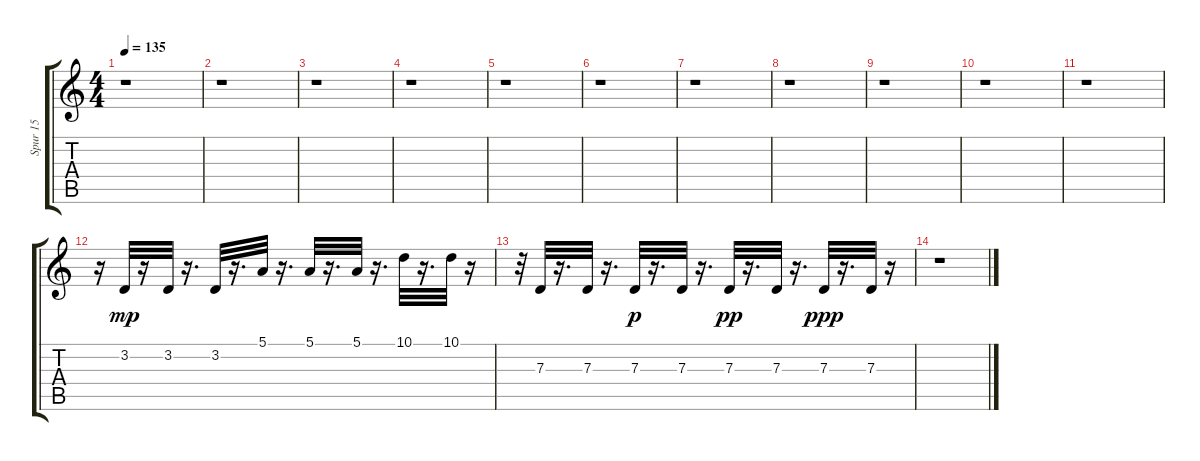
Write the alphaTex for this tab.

\track ("Spur 15" "Spur 15") {instrument brightacousticpiano}
\staff {score tabs}
\tuning (E4 B3 G3 D3 A2 E2) {hide}
\ts (4 4)
\tempo 135
\clef g2
\ks c
r.1{dy mp} |
r.1 |
r.1 |
r.1 |
r.1 |
r.1 |
r.1 |
r.1 |
r.1 |
r.1 |
r.1 |
r.16 3.2.32 r.16 3.2.32 r.16{d} 3.2.32 r.16{d} 5.1.32 r.16{d} 5.1.32 r.16{d} 5.1.32 r.16{d} 10.1.32 r.16{d} 10.1.32 r.16 |
r.32 7.3.32 r.16{d} 7.3.32 r.16{d} 7.3.32{dy p} r.16{d} 7.3.32 r.16{d} 7.3.32{dy pp} r.16{d} 7.3.32 r.16{d} 7.3.32{dy ppp} r.16{d} 7.3.32 r.16 |
r.1
